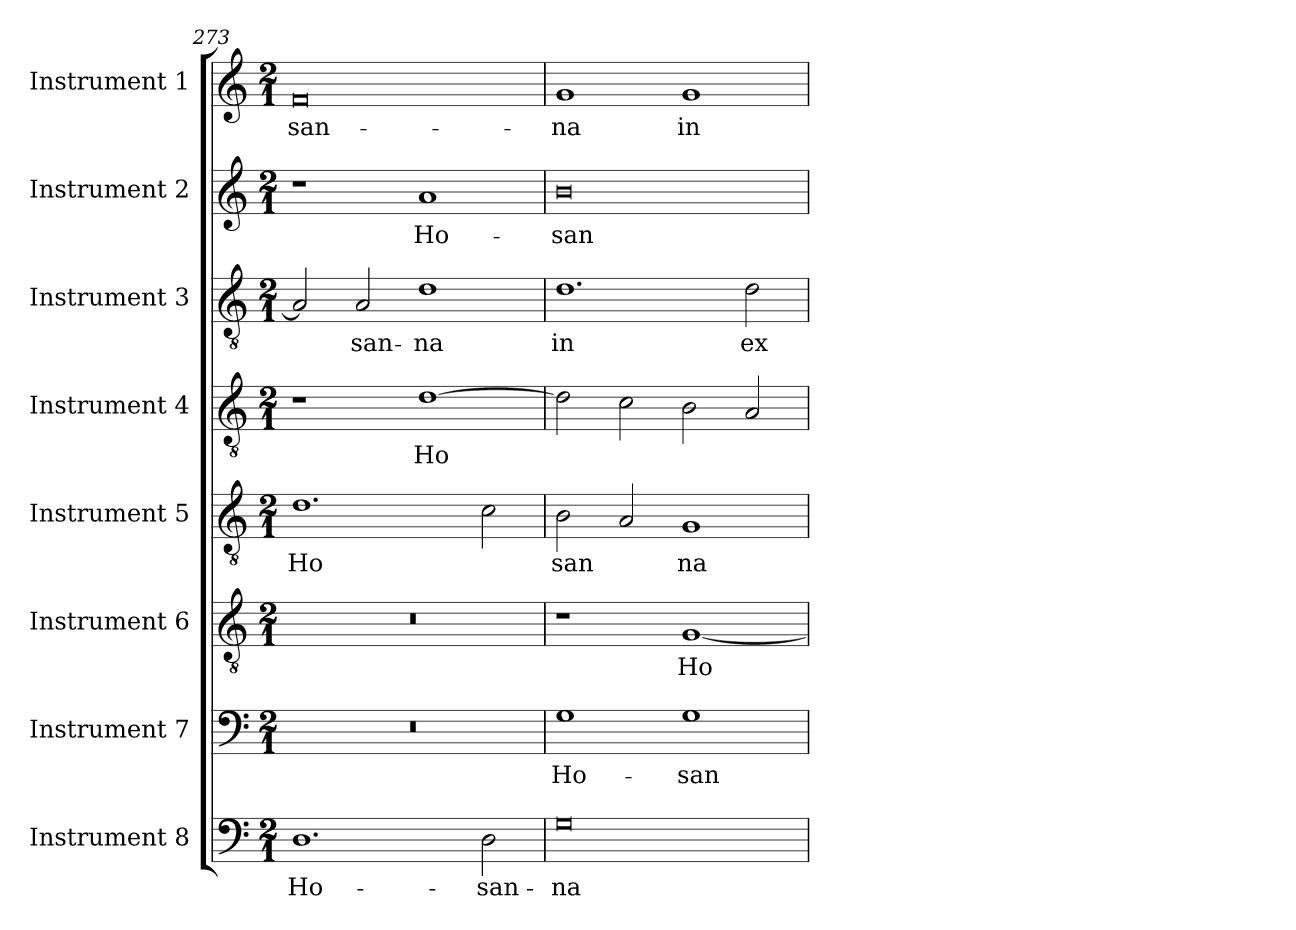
**kern	**text	**kern	**text	**kern	**text	**kern	**text	**kern	**text	**kern	**text	**kern	**text	**kern	**text
*part8	*part8	*part7	*part7	*part6	*part6	*part5	*part5	*part4	*part4	*part3	*part3	*part2	*part2	*part1	*part1
*staff8	*staff8	*staff7	*staff7	*staff6	*staff6	*staff5	*staff5	*staff4	*staff4	*staff3	*staff3	*staff2	*staff2	*staff1	*staff1
*I"Instrument 8	*	*I"Instrument 7	*	*I"Instrument 6	*	*I"Instrument 5	*	*I"Instrument 4	*	*I"Instrument 3	*	*I"Instrument 2	*	*I"Instrument 1	*
!!LO:PB:g=z
*clefF4	*	*clefF4	*	*clefGv2	*	*clefGv2	*	*clefGv2	*	*clefGv2	*	*clefG2	*	*clefG2	*
*k[]	*	*k[]	*	*k[]	*	*k[]	*	*k[]	*	*k[]	*	*k[]	*	*k[]	*
*C:	*	*C:	*	*C:	*	*C:	*	*C:	*	*C:	*	*C:	*	*C:	*
*M2/1	*	*M2/1	*	*M2/1	*	*M2/1	*	*M2/1	*	*M2/1	*	*M2/1	*	*M2/1	*
=273	=273	=273	=273	=273	=273	=273	=273	=273	=273	=273	=273	=273	=273	=273	=273
!	!LO:LY:b:cj	!	!	!	!	!	!LO:LY:b:cj	!	!	!	!LO:LY:b:cj	!	!	!	!LO:LY:b:cj
1.D	Ho-	0r	.	0r	.	1.d	Ho-	1r	.	2A/]	--	1r	.	0f	-san-
!	!	!	!	!	!	!	!	!	!	!	!LO:LY:b:cj	!	!	!	!
.	.	.	.	.	.	.	.	.	.	2A/	-san-	.	.	.	.
!	!	!	!	!	!	!	!	!	!LO:LY:b:cj	!	!LO:LY:b:cj	!	!LO:LY:b:cj	!	!
.	.	.	.	.	.	.	.	[>1d	Ho-	1d	-na	1a	Ho-	.	.
!	!LO:LY:b:cj	!	!	!	!	!	!LO:LY:b:cj	!	!	!	!	!	!	!	!
2D\	-san-	.	.	.	.	2c\	--	.	.	.	.	.	.	.	.
=274	=274	=274	=274	=274	=274	=274	=274	=274	=274	=274	=274	=274	=274	=274	=274
!	!LO:LY:b:cj	!	!LO:LY:b:cj	!	!	!	!LO:LY:b:cj	!	!LO:LY:b:cj	!	!LO:LY:b:cj	!	!LO:LY:b:cj	!	!LO:LY:b:cj
0G	-na	1G	Ho-	1r	.	2B\	-san-	2d\]	--	1.d	in	0b	-san-	1g	-na
!	!	!	!	!	!	!	!LO:LY:b:cj	!	!LO:LY:b:cj	!	!	!	!	!	!
.	.	.	.	.	.	2A/	--	2c\	--	.	.	.	.	.	.
!	!	!	!LO:LY:b:cj	!	!LO:LY:b:cj	!	!LO:LY:b:cj	!	!LO:LY:b:cj	!	!	!	!	!	!LO:LY:b:cj
.	.	1G	-san-	[<1G	Ho-	1G	-na	2B\	--	.	.	.	.	1g	in
!	!	!	!	!	!	!	!	!	!LO:LY:b:cj	!	!LO:LY:b:cj	!	!	!	!
.	.	.	.	.	.	.	.	2A/	--	2d\	ex-	.	.	.	.
=	=	=	=	=	=	=	=	=	=	=	=	=	=	=	=
*-	*-	*-	*-	*-	*-	*-	*-	*-	*-	*-	*-	*-	*-	*-	*-
